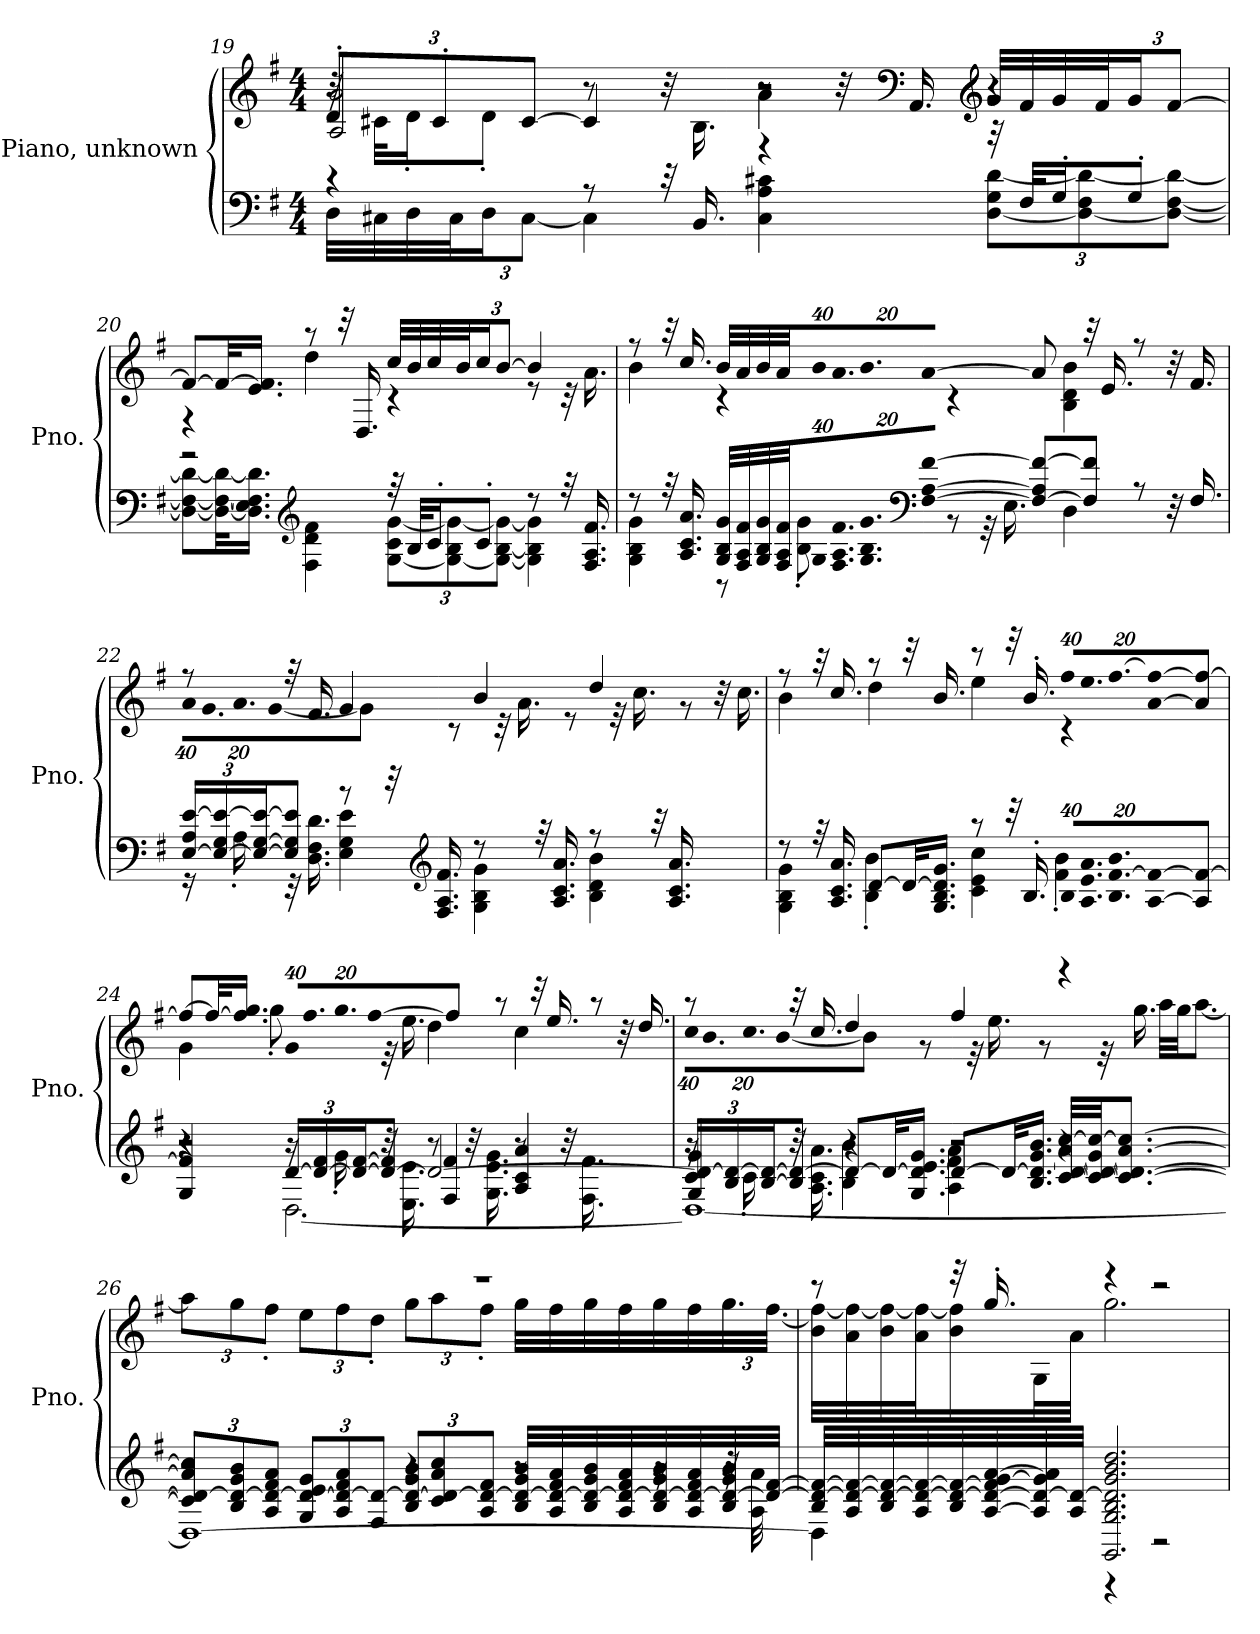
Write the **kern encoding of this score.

**kern	**kern
*part1	*part1
*staff2	*staff1
*I"Piano, unknown	*
*I'Pno.	*
!!LO:PB:g=z
*clefF4	*clefG2
*k[f#]	*k[f#]
*M4/4	*M4/4
=19	=19
*^	*
*	*	*Xbrackettup
*	*	*^
*	*	*	*^
4r	32D\LLL	12d'/L	32r	2A/ 2a/
.	32C#X\	.	32c#X\KLL	.
.	32D\	.	16d'\J	.
.	.	12c#'/	.	.
.	32C#\J	.	.	.
*	*Xbrackettup	*	*	*
.	24D\J	.	8d'\J	.
.	[12C#\J	[12c#/J	.	.
8r	4C#\]	4c#/]	8r	.
32r	.	.	32r	.
16.BB/	.	.	16.B\	.
4r	4C#\ 4A\ 4c#X\	8r	4a\	2r
.	.	32r	.	.
*	*	*clefF4	*	*
.	.	16.AA/	.	.
*	*	*clefG2	*	*
32r	[12D\ 12G\ [12d\L	32g/LLL	4r	.
32F#/KLL	.	32f#/	.	.
16G'/J	.	32g/	.	.
.	12D\_ 12F#\ 12d\_	.	.	.
.	.	32f#/J	.	.
8G'/J	.	24g/J	.	.
.	12D\_ [12F#\ 12d\_J	[12f#/J	.	.
*	*	*	*v	*v
!!LO:LB:g=z
=20	=20	=20	=20
2r	8D\_ 8F#\_ 8d\_L	8f#/L_	4r
.	32D\_ 32F#\_ 32d\_KL	32f#/KL_	.
.	16.D\] 16.E\ 16.F#\] 16.d\]JJ	16.e/ 16.f#/]JJ	.
*clefG2	*	*	*
.	4F#\ 4d\ 4f#\	8r	4dd\
.	.	32r	.
.	.	16.D/	.
32r	[12G\ 12c\ [12g\L	32cc/LLL	4r
32B/KLL	.	32b/	.
16c'/J	.	32cc/	.
.	12G\_ 12B\ 12g\_	.	.
.	.	32b/J	.
8c'/J	.	24cc/J	.
.	12G\_ [12B\ 12g\_J	[12b/J	.
8r	4G\] 4B\] 4g\]	4b/]	8r
32r	.	.	32r
16.F#/ 16.A/ 16.f#/	.	.	16.a\
!!LO:LB:g=z	!!
=21	=21	=21	=21
8r	4G\ 4B\ 4g\	8r	4b\
32r	.	32r	.
16.A/ 16.c/ 16.a/	.	16.cc/	.
32G/ 32B/ 32g/LLL	8r	32b/LLL	4r
32F#/ 32A/ 32f#/	.	32a/	.
32G/ 32B/ 32g/	.	32b/	.
32F#/ 32A/ 32f#/	.	32a/	.
!LO:N:vis=32	!	!LO:N:vis=32	!
640%23G/	8B\' 8g\'	640%23b/	.
!LO:N:vis=64.	!	!LO:N:vis=64.	!
640%17F#/ 640%17A/ 640%17f#/L	.	640%17a/L	.
!LO:N:vis=64.	!	!LO:N:vis=64.	!
640%17G/ 640%17B/ 640%17g/J	.	640%17b/J	.
*clefF4	*	*	*
!LO:N:vis=32	!	!LO:N:vis=32	!
[640%23F#/ [640%23A/ [640%23f#/JJJ	.	[640%23a/JJJ	.
8F#/_ 8A/] 8f#/_L	8r	8a/]	4r
8F#/] 8f#/]J	32r	32r	.
.	16.E\	16.e/	.
8r	4D\	8r	4B\ 4d\ 4b\
32r	.	32r	.
16.F#/	.	16.f#/	.
!!LO:LB:g=z	!!
=22	=22	=22	=22
!	!	!	!LO:N:vis=32
[24E/ 24A/ [24e/LL	16r	8r	640%23a\LLL
!	!	!	!LO:N:vis=64.
.	.	.	640%17g\L
24E/_ 24G/ 24e/_	.	.	.
!	!	!	!LO:N:vis=64.
.	16A'\	.	640%17a\J
24E/_ [24G/ 24e/_J	.	.	.
!	!	!	!LO:N:vis=32
.	.	.	[640%23g\JJ
8E/] 8G/] 8e/]J	32r	32r	8g\J]
.	16.D\ 16.F#\ 16.d\	16.f#/	.
8r	4E\ 4G\ 4e\	4g/	8r
32r	.	.	32r
*clefG2	*	*	*
16.F#/ 16.A/ 16.f#/	.	.	16.a\
8r	4G\ 4B\ 4g\	4b/	8r
32r	.	.	32r
16.A/ 16.c/ 16.a/	.	.	16.cc\
8r	4B\ 4d\ 4b\	4dd/	8r
32r	.	.	32r
16.A/ 16.c/ 16.a/	.	.	16.cc\
=23	=23	=23	=23
8r	4G\ 4B\ 4g\	8r	4b\
32r	.	32r	.
16.A/ 16.c/ 16.a/	.	16.cc/	.
[8d/L	4B\' 4b\'	8r	4dd\
32d/KL_	.	32r	.
16.G/ 16.B/ 16.d/] 16.g/JJ	.	16.b/	.
8r	4c\ 4e\ 4cc\	8r	4ee\
32r	.	32r	.
16.B'/	.	16.b'/	.
!LO:N:vis=32	!	!LO:N:vis=32	!
640%23B/LLL	4f#\' 4b\'	640%23ff#/LLL	4r
!LO:N:vis=64.	!	!LO:N:vis=64.	!
640%17A/ 640%17e/ 640%17a/L	.	640%17ee/L	.
!LO:N:vis=64.	!	!LO:N:vis=64.	!
640%17B/ [640%17f#/ 640%17b/J	.	[640%17ff#/J	.
!LO:N:vis=32	!	!LO:N:vis=32	!
[640%23A/ 640%23f#/_JJ	.	[640%23a/ 640%23ff#/_JJ	.
8A/] 8f#/_J	.	8a/] 8ff#/_J	.
!!LO:LB:g=z	!!
=24	=24	=24	=24
*^	*^	*	*
4G/ 4f#/]	4r	2r	4r	8ff#/L_	4g\
.	.	.	.	32ff#/KL_	.
.	.	.	.	16.ff#/] 16.gg/JJ	.
!	!	!	!	!LO:N:vis=32	!
[24d/LL	16r	.	[2.D\	640%23g/LLL	8gg'\
!	!	!	!	!LO:N:vis=64.	!
.	.	.	.	640%17ff#/L	.
24d/_ 24f#/	.	.	.	.	.
!	!	!	!	!LO:N:vis=64.	!
.	16g'\	.	.	640%17gg/J	.
24d/_ [24f#/J	.	.	.	.	.
!	!	!	!	!LO:N:vis=32	!
.	.	.	.	[640%23ff#/JJ	.
8d/_ 8f#/]J	32r	.	.	8ff#/J]	32r
.	16.E\ 16.e\	.	.	.	16.ee\
2d/_	8r	4F#/ 4f#/	.	8r	4dd\
.	32r	.	.	32r	.
.	16.G\ 16.e\ 16.g\	.	.	16.ee/	.
.	8r	4A/ 4c/ 4a/	.	8r	4cc\
.	32r	.	.	32r	.
.	16.F#\ 16.f#\	.	.	16.dd/	.
!!LO:LB:g=z	!!
=25	=25	=25	=25	=25	=25
!	!	!	!	!	!LO:N:vis=32
24c/ 24d/_LL	16r	4G/ 4g/	1D_	8r	640%23cc\LLL
!	!	!	!	!	!LO:N:vis=64.
.	.	.	.	.	640%17b\L
24B/ 24d/_	.	.	.	.	.
!	!	!	!	!	!LO:N:vis=64.
.	16c'\	.	.	.	640%17cc\J
[24B/ 24d/_J	.	.	.	.	.
!	!	!	!	!	!LO:N:vis=32
.	.	.	.	.	[640%23b\JJ
8B/] 8d/_J	32r	.	.	32r	8b\J]
.	16.A\ 16.c\ 16.a\	.	.	16.cc/	.
8d/L_	4B\ 4b\	4r	.	4dd/	8r
32d/KL_	.	.	.	.	32r
16.G/ 16.d/_ 16.e/ 16.g/JJ	.	.	.	.	16.ee\
8d/L_	4A\ 4f#\ 4a\	2r	.	4ff#/	8r
32d/KL_	.	.	.	.	32r
16.B/ 16.d/_ 16.g/ 16.b/JJ	.	.	.	.	16.gg\
[32c/ 32d/_ 32a/ [32cc/LLL	4r	.	.	4r	32aa\LLL
32c/_ 32d/_ 32g/ 32cc/_JJ	.	.	.	.	32gg\JJ
8.c/_ 8.d/_ [8.a/ 8.cc/_J	.	.	.	.	[8.aa\J
*	*	*v	*v	*	*
!!LO:PB:g=z	!!
=26	=26	=26	=26	=26
12c/] 12d/_ 12a/] 12cc/]L	2r	1D_	1r	12aa\L]
12B/ 12d/_ 12g/ 12b/	.	.	.	12gg\
12A/ 12d/_ 12f#/ 12a/J	.	.	.	12ff#'\J
12G/ 12d/_ 12e/ 12g/L	.	.	.	12ee\L
12A/ 12d/_ 12f#/ 12a/	.	.	.	12ff#\
12F#/ 12d/_J	.	.	.	12dd'\J
12B/ 12d/_ 12g/ 12b/L	4r	.	.	12gg\L
12c/ 12d/_ 12a/ 12cc/	.	.	.	12aa\
12A/ 12d/_ 12f#/J	.	.	.	12ff#'\J
32B/ 32d/_ 32g/ 32b/LLL	8r	.	.	32gg\LLL
32A/ 32d/_ 32f#/ 32a/	.	.	.	32ff#\
32B/ 32d/_ 32g/ 32b/	.	.	.	32gg\
32A/ 32d/_ 32f#/ 32a/	.	.	.	32ff#\
32B/ 32d/_ 32g/ 32b/	16r	.	.	32gg\
32A/ 32d/_ 32f#/ 32a/	.	.	.	32ff#\
32B/ 32d/_ 32g/ 32b/	32r	.	.	48.gg\
32d/_ [32f#/JJJ	32A\ 32a\	.	.	[48.ff#\JJJ
*	*v	*v	*	*
!!LO:LB:g=z	!!
=27	=27	=27	=27
32B/ 32d/_ 32f#/_LLL	4D\]	8r	32b\ 32ff#\_LLL
32A/ 32d/_ 32f#/_	.	.	32a\ 32ff#\_
32B/ 32d/_ 32f#/_	.	.	32b\ 32ff#\_
32A/ 32d/_ 32f#/_	.	.	32a\ 32ff#\_J
32B/ 32d/_ 32f#/_	.	32r	16b\ 16ff#\]
[32A/ 32d/_ 32f#/] [32g/ [32a/	.	16.gg'/	.
32A/] 32d/_ 32g/] 32a/]	.	.	32G\L
32A/ 32d/_JJJ	.	.	32a\JJJ
2.GG/ 2.G/ 2.B/ 2.d/] 2.g/ 2.b/ 2.dd/	4r	4r	2.gg\
.	2r	2r	.
*v	*v	*	*
*	*v	*v
=	=
*-	*-
